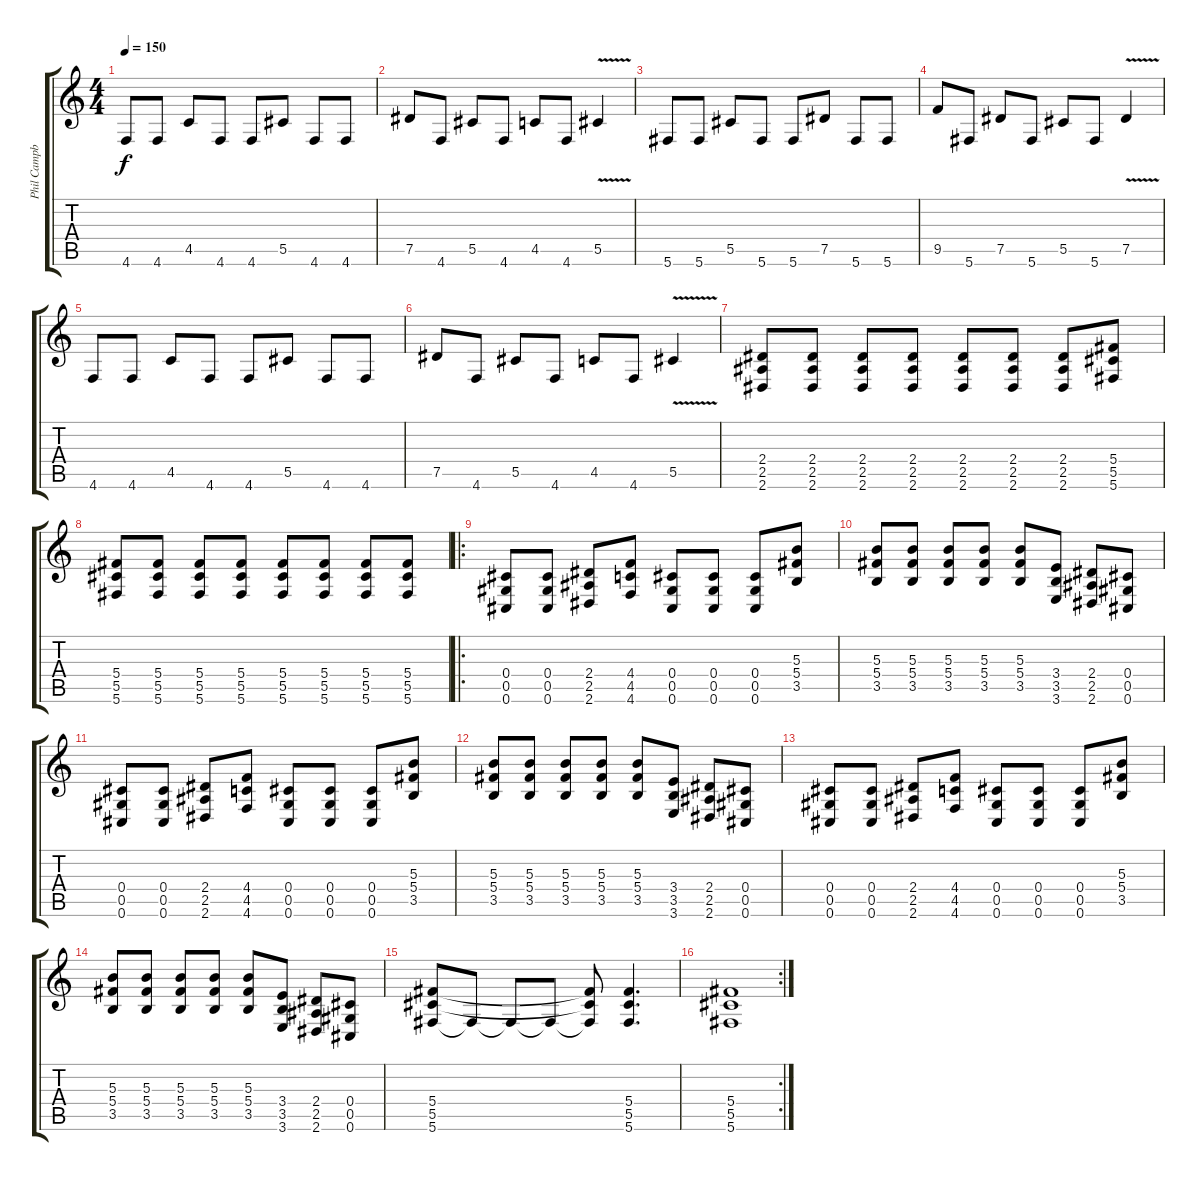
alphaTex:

\track ("Phil Campbell" "Phil Campb") {instrument distortionguitar}
\staff {score tabs}
\tuning (Eb4 Bb3 Gb3 Db3 Ab2 Db2) {hide}
\ts (4 4)
\tempo 150
\clef g2
\ks c
4.6.8{dy f} 4.6.8 4.5.8 4.6.8 4.6.8 5.5.8 4.6.8 4.6.8 |
7.5.8 4.6.8 5.5.8 4.6.8 4.5.8 4.6.8 5.5{v}.4 |
5.6.8 5.6.8 5.5.8 5.6.8 5.6.8 7.5.8 5.6.8 5.6.8 |
9.5.8 5.6.8 7.5.8 5.6.8 5.5.8 5.6.8 7.5{v}.4 |
4.6.8 4.6.8 4.5.8 4.6.8 4.6.8 5.5.8 4.6.8 4.6.8 |
7.5.8 4.6.8 5.5.8 4.6.8 4.5.8 4.6.8 5.5{v}.4 |
(2.4 2.5 2.6).8 (2.4 2.5 2.6).8 (2.4 2.5 2.6).8 (2.4 2.5 2.6).8 (2.4 2.5 2.6).8 (2.4 2.5 2.6).8 (2.4 2.5 2.6).8 (5.4 5.5 5.6).8 |
(5.4 5.5 5.6).8 (5.4 5.5 5.6).8 (5.4 5.5 5.6).8 (5.4 5.5 5.6).8 (5.4 5.5 5.6).8 (5.4 5.5 5.6).8 (5.4 5.5 5.6).8 (5.4 5.5 5.6).8 |
\ro
(0.4 0.5 0.6).8 (0.4 0.5 0.6).8 (2.4 2.5 2.6).8 (4.4 4.5 4.6).8 (0.4 0.5 0.6).8 (0.4 0.5 0.6).8 (0.4 0.5 0.6).8 (5.3 5.4 3.5).8 |
(5.3 5.4 3.5).8 (5.3 5.4 3.5).8 (5.3 5.4 3.5).8 (5.3 5.4 3.5).8 (5.3 5.4 3.5).8 (3.4 3.5 3.6).8 (2.4 2.5 2.6).8 (0.4 0.5 0.6).8 |
(0.4 0.5 0.6).8 (0.4 0.5 0.6).8 (2.4 2.5 2.6).8 (4.4 4.5 4.6).8 (0.4 0.5 0.6).8 (0.4 0.5 0.6).8 (0.4 0.5 0.6).8 (5.3 5.4 3.5).8 |
(5.3 5.4 3.5).8 (5.3 5.4 3.5).8 (5.3 5.4 3.5).8 (5.3 5.4 3.5).8 (5.3 5.4 3.5).8 (3.4 3.5 3.6).8 (2.4 2.5 2.6).8 (0.4 0.5 0.6).8 |
(0.4 0.5 0.6).8 (0.4 0.5 0.6).8 (2.4 2.5 2.6).8 (4.4 4.5 4.6).8 (0.4 0.5 0.6).8 (0.4 0.5 0.6).8 (0.4 0.5 0.6).8 (5.3 5.4 3.5).8 |
(5.3 5.4 3.5).8 (5.3 5.4 3.5).8 (5.3 5.4 3.5).8 (5.3 5.4 3.5).8 (5.3 5.4 3.5).8 (3.4 3.5 3.6).8 (2.4 2.5 2.6).8 (0.4 0.5 0.6).8 |
(5.4 5.5 5.6).8 5.6{t}.8 5.6{t}.8 5.6{t}.8 (5.4{t} 5.5{t} 5.6{t}).8 (5.4 5.5 5.6).4{d} |
\rc 2
(5.4 5.5 5.6).1
